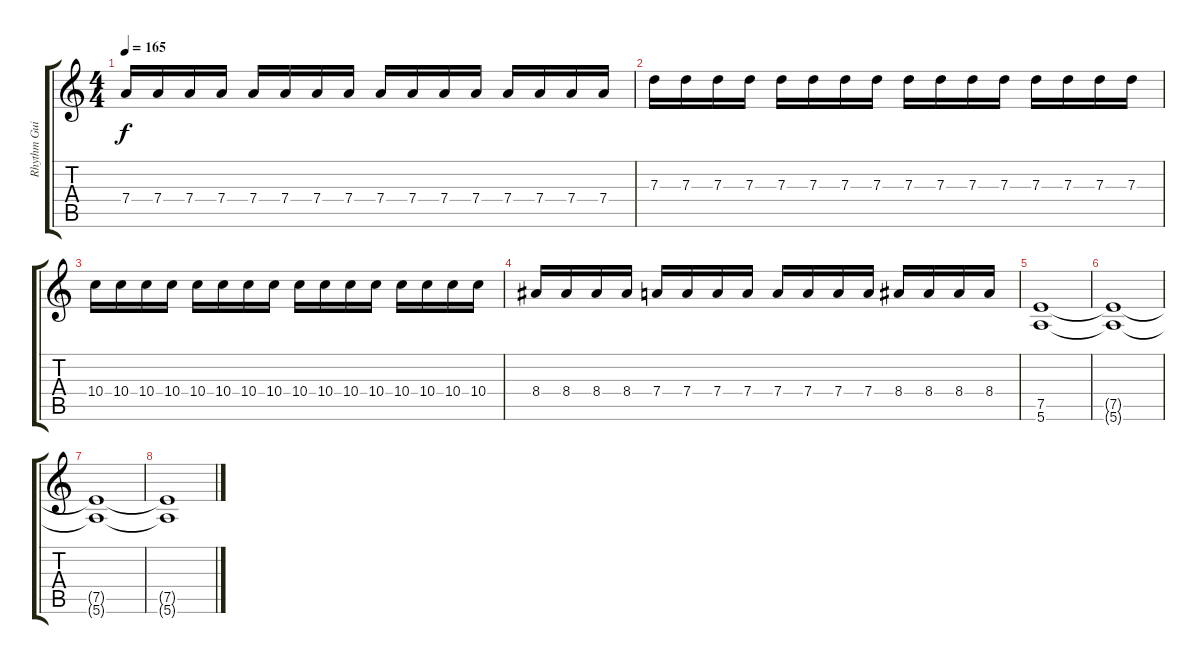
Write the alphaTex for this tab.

\track ("Rhythm Guitar" "Rhythm Gui") {instrument distortionguitar}
\staff {score tabs}
\tuning (E4 B3 G3 D3 A2 E2) {hide}
\ts (4 4)
\tempo 165
\clef g2
\ks c
7.4.16{dy f volume 8} 7.4.16 7.4.16 7.4.16 7.4.16 7.4.16 7.4.16 7.4.16 7.4.16 7.4.16 7.4.16 7.4.16 7.4.16 7.4.16 7.4.16 7.4.16 |
7.3.16 7.3.16 7.3.16 7.3.16 7.3.16 7.3.16 7.3.16 7.3.16 7.3.16 7.3.16 7.3.16 7.3.16 7.3.16 7.3.16 7.3.16 7.3.16 |
10.4.16 10.4.16 10.4.16 10.4.16 10.4.16 10.4.16 10.4.16 10.4.16 10.4.16 10.4.16 10.4.16 10.4.16 10.4.16 10.4.16 10.4.16 10.4.16 |
8.4.16 8.4.16 8.4.16 8.4.16 7.4.16 7.4.16 7.4.16 7.4.16 7.4.16 7.4.16 7.4.16 7.4.16 8.4.16 8.4.16 8.4.16 8.4.16 |
(7.5 5.6).1{volume 0} |
(7.5{t} 5.6{t}).1 |
(7.5{t} 5.6{t}).1 |
(7.5{t} 5.6{t}).1
